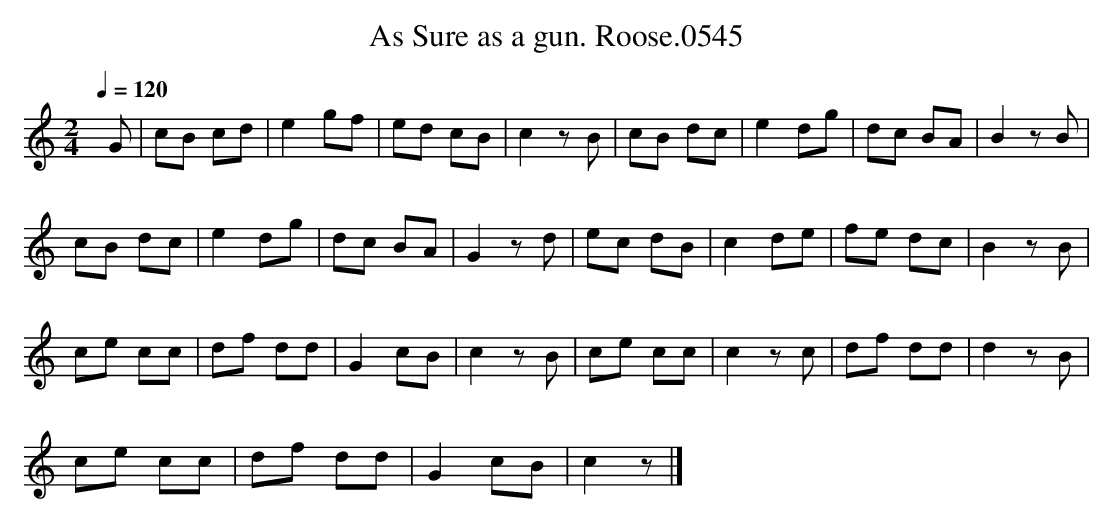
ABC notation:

X:1
T:As Sure as a gun. Roose.0545
M:2/4
L:1/8
Q:1/4=120
K:C
y G | cB cd | e2 gf | ed cB | c2 z B |\\
cB dc | e2 dg | dc BA | B2 z B |
cB dc | e2 dg | dc BA | G2 z d |\\
ec dB | c2 de | fe dc | B2 z B |
ce cc | df dd | G2 cB | c2 z B |\\
ce cc | c2 z c | df dd | d2 z B |
ce cc | df dd | G2 cB | c2 z |]
